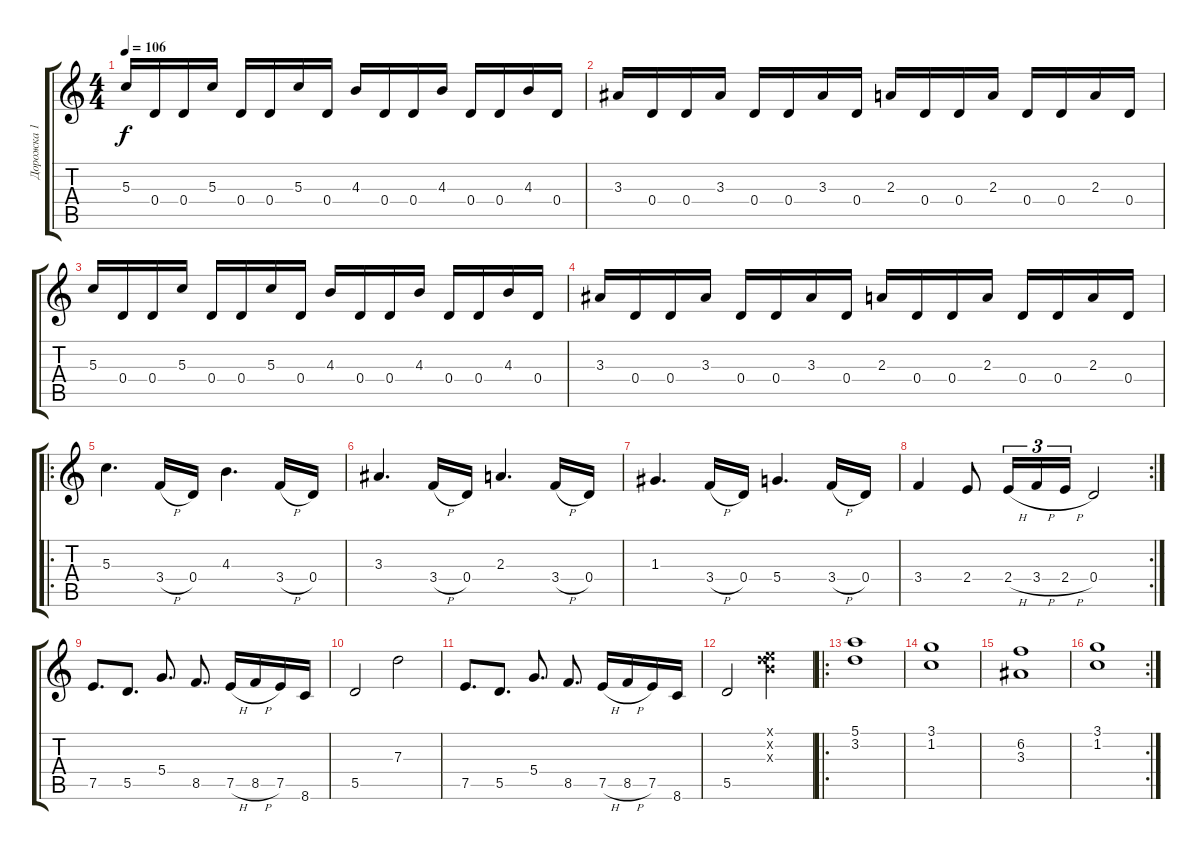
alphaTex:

\track ("Дорожка 1" "Дорожка 1") {instrument distortionguitar}
\staff {score tabs}
\tuning (E4 B3 G3 D3 A2 E2) {hide}
\ts (4 4)
\tempo 106
\clef g2
\ks c
5.3.16{dy f instrument distortionguitar} 0.4.16 0.4.16 5.3.16 0.4.16 0.4.16 5.3.16 0.4.16 4.3.16 0.4.16 0.4.16 4.3.16 0.4.16 0.4.16 4.3.16 0.4.16 |
3.3.16 0.4.16 0.4.16 3.3.16 0.4.16 0.4.16 3.3.16 0.4.16 2.3.16 0.4.16 0.4.16 2.3.16 0.4.16 0.4.16 2.3.16 0.4.16 |
5.3.16 0.4.16 0.4.16 5.3.16 0.4.16 0.4.16 5.3.16 0.4.16 4.3.16 0.4.16 0.4.16 4.3.16 0.4.16 0.4.16 4.3.16 0.4.16 |
3.3.16 0.4.16 0.4.16 3.3.16 0.4.16 0.4.16 3.3.16 0.4.16 2.3.16 0.4.16 0.4.16 2.3.16 0.4.16 0.4.16 2.3.16 0.4.16 |
\ro
5.3.4{d} 3.4{h}.16 0.4.16 4.3.4{d} 3.4{h}.16 0.4.16 |
3.3.4{d} 3.4{h}.16 0.4.16 2.3.4{d} 3.4{h}.16 0.4.16 |
1.3.4{d} 3.4{h}.16 0.4.16 5.4.4{d} 3.4{h}.16 0.4.16 |
\rc 2
3.4.4 2.4.8 2.4{h}.16{tu (3 2)} 3.4{h}.16{tu (3 2)} 2.4{h}.16{tu (3 2)} 0.4.2 |
7.5.8{d} 5.5.8{d} 5.4.8{d} 8.5.8{d} 7.5{h}.16 8.5{h}.16 7.5.16 8.6.16 |
5.5.2 7.3.2 |
7.5.8{d} 5.5.8{d} 5.4.8{d} 8.5.8{d} 7.5{h}.16 8.5{h}.16 7.5.16 8.6.16 |
5.5.2 (0.1{x} 0.2{x} 7.3{x}).2 |
\ro
(5.1 3.2).1 |
(3.1 1.2).1 |
(6.2 3.3).1 |
\rc 2
(3.1 1.2).1
